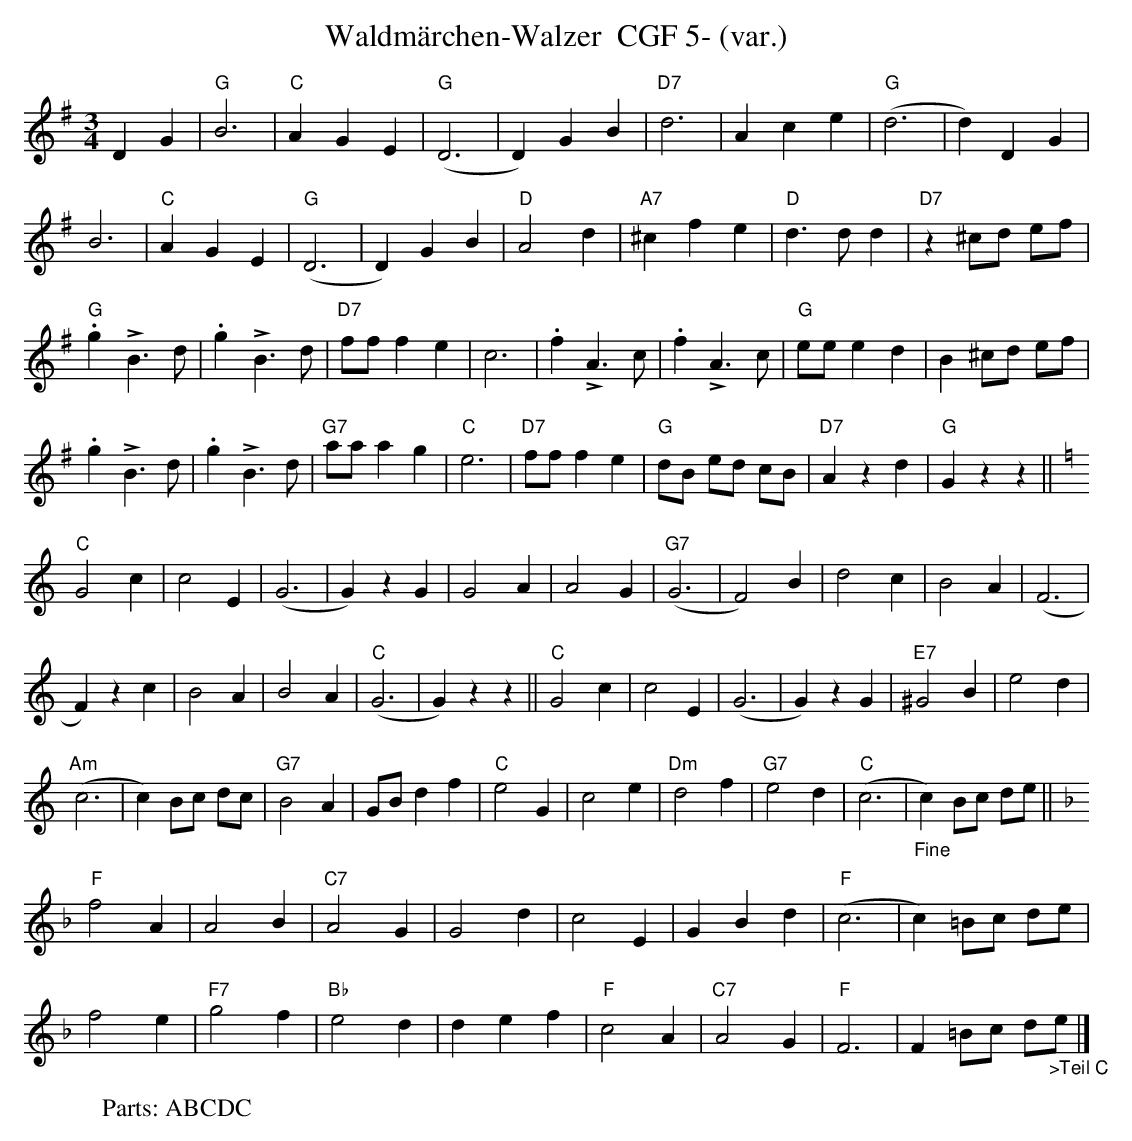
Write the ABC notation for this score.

X:1
T:Waldm\"archen-Walzer  CGF 5- (var.)
M:3/4
L:1/4
K:G %%MIDI gchordon
DG | "G"B3 | "C"AGE | ("G"D3 | D)GB | "D7"d3 | Ace | ("G"d3 | d)DG |
B3 | "C"AGE | ("G"D3 | D)GB | "D"A2d | "A7"^cfe | "D"d>dd | "D7"z^c/2d/2 e/2f/2 |
"G".g!>!B>d | .g!>!B>d | "D7"f/2f/2fe | c3 | .f !>!A>c | .f !>!A>c | "G"e/2e/2ed | B^c/2d/2 e/2f/2 |
.g!>!B>d | .g!>!B>d | "G7"a/2a/2ag | "C"e3 | "D7"f/2f/2fe | "G"d/2B/2 e/2d/2 c/2B/2 | "D7"Azd | "G"Gzz || [K:C]
"C"G2c | c2E | (G3 | G)zG | G2A | A2G | ("G7"G3 | F2)B | d2c | B2A | (F3 |
F)zc | B2A | B2A | ("C"G3 | G)zz||  "C"G2c | c2E | (G3 | G)zG | "E7"^G2B | e2d |
("Am"c3 | c)B/2c/2 d/2c/2 | "G7"B2A | G/2B/2 df | "C"e2G | c2e | "Dm"d2f | "G7"e2d | ("C"c3 | "_Fine"c)B/2c/2 d/2e/2 || [K:F]
"F"f2A | A2B | "C7"A2G | G2d | c2E | GBd | ("F"c3 | c)=B/2c/2 d/2e/2 |
f2e | "F7"g2f | "Bb"e2d | def | "F"c2A | "C7"A2G | "F"F3 | F =B/2c/2 d/2"_>Teil C"e/2 |]
W:Parts: ABCDC
